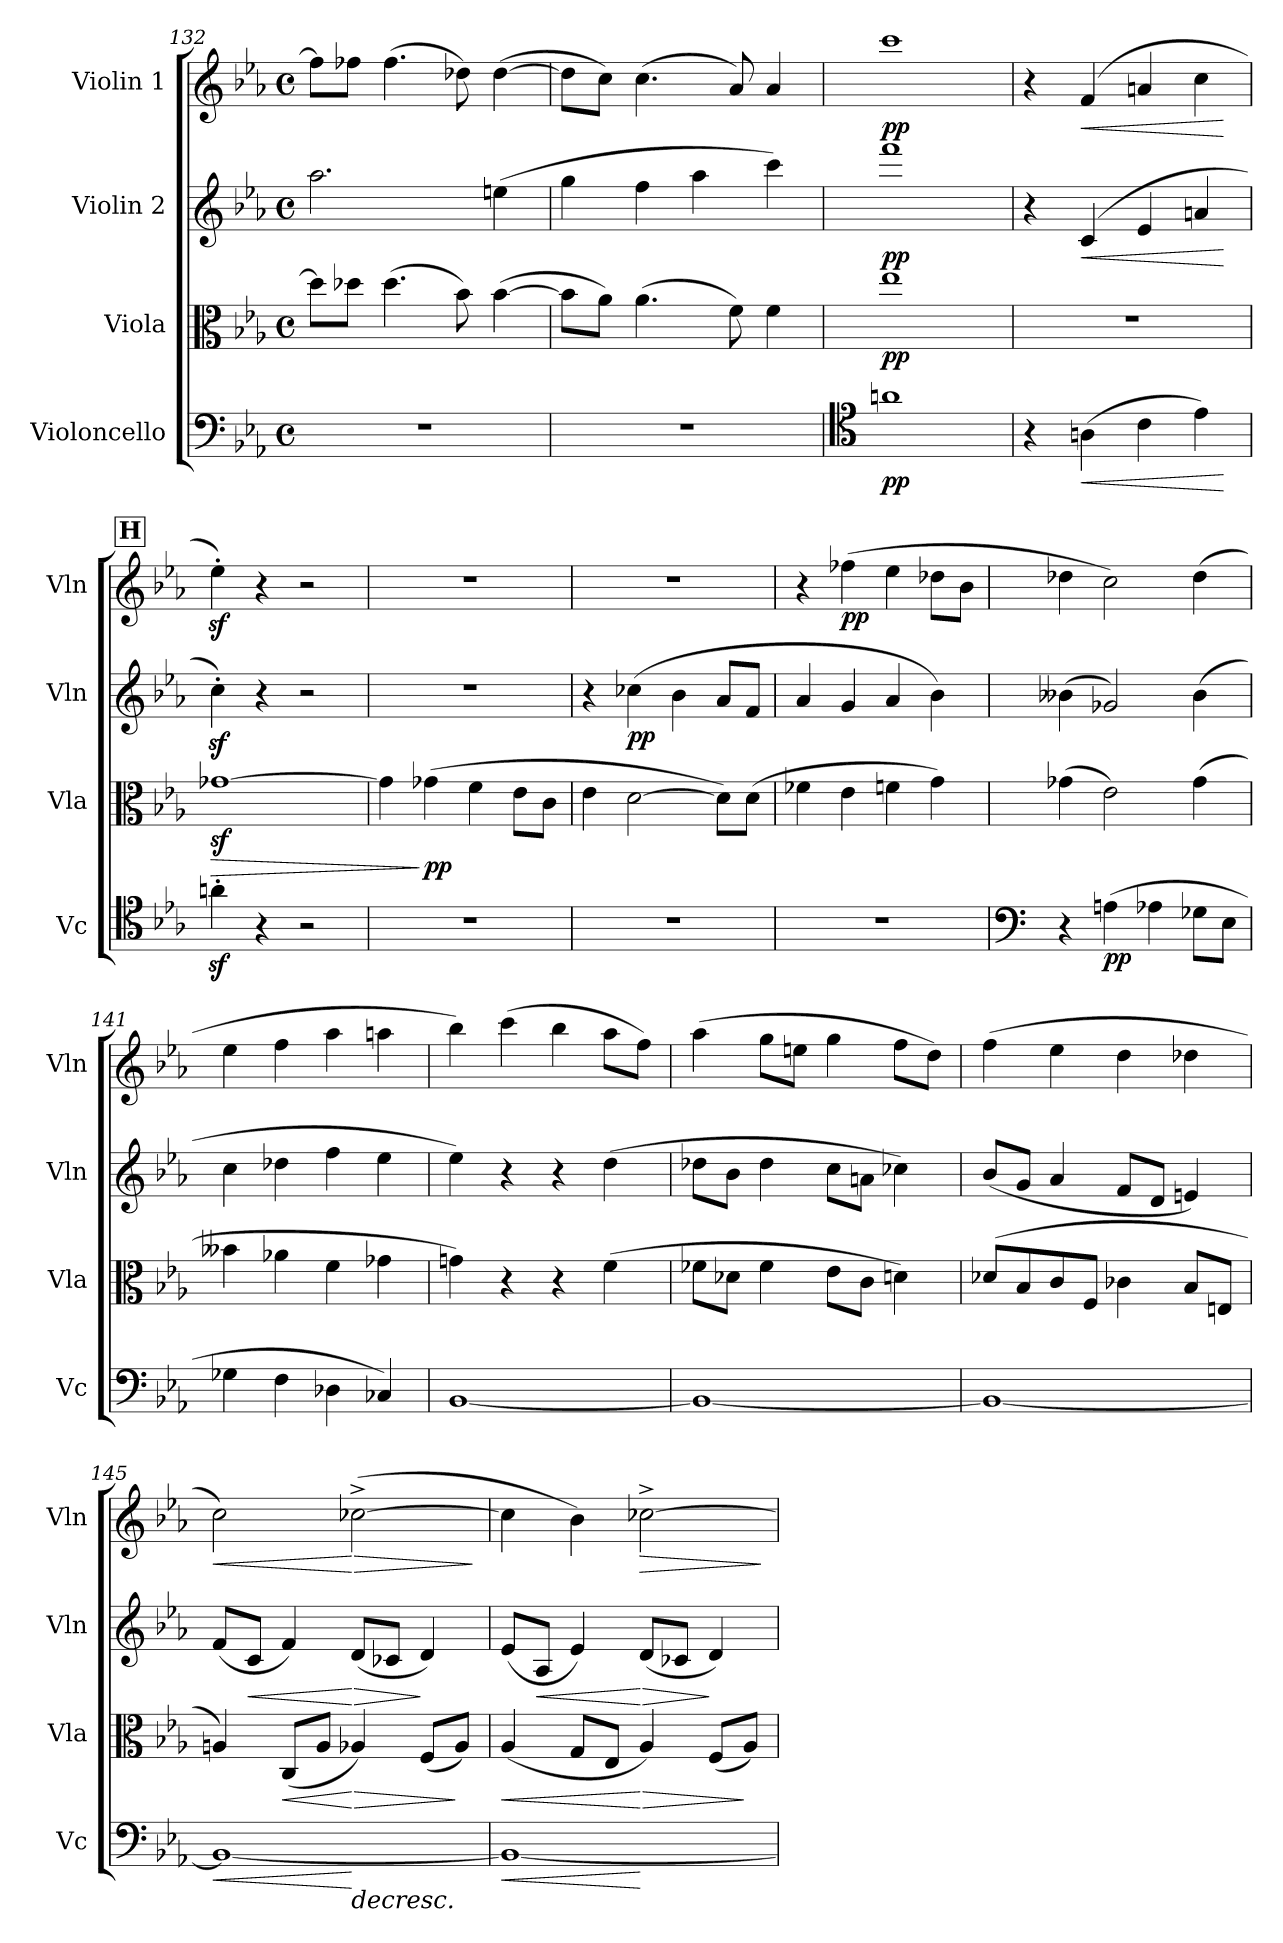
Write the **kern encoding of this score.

**kern	**dynam	**kern	**dynam	**kern	**dynam	**kern	**dynam
*part4	*part4	*part3	*part3	*part2	*part2	*part1	*part1
*staff4	*staff4	*staff3	*staff3	*staff2	*staff2	*staff1	*staff1
*I"Violoncello	*	*I"Viola	*	*I"Violin 2	*	*I"Violin 1	*
*I'Vc	*	*I'Vla	*	*I'Vln	*	*I'Vln	*
*clefF4	*	*clefC3	*	*clefG2	*	*clefG2	*
*k[b-e-a-]	*	*k[b-e-a-]	*	*k[b-e-a-]	*	*k[b-e-a-]	*
*M4/4	*	*M4/4	*	*M4/4	*	*M4/4	*
*met(c)	*	*met(c)	*	*met(c)	*	*met(c)	*
=132	=132	=132	=132	=132	=132	=132	=132
1r	.	8dd\L]	.	2.aa-\	.	8ff\L]	.
.	.	8dd-X\J	.	.	.	8ff-X\J	.
.	.	(4.dd-\	.	.	.	(4.ff-\	.
.	.	8b-\)	.	.	.	8dd-X\)	.
.	.	([4b-\	.	(4een\	.	([>4dd-\	.
!!LO:LB:g=z
=133	=133	=133	=133	=133	=133	=133	=133
1r	.	8b-\L]	.	4gg\	.	8dd-\L]	.
.	.	8a-\J)	.	.	.	8cc\J)	.
.	.	(4.a-\	.	4ff\	.	(4.cc\	.
.	.	.	.	4aa-\	.	.	.
.	.	8f\)	.	.	.	8a-/)	.
.	.	4f\	.	4ccc\)	.	4a-/	.
=134	=134	=134	=134	=134	=134	=134	=134
*clefC4	*	*	*	*	*	*	*
!	!LO:DY:b	!	!LO:DY:b	!	!LO:DY:b	!	!LO:DY:b
1an	pp	1ee-	pp	1fff	pp	1ccc	pp
=135	=135	=135	=135	=135	=135	=135	=135
4r	.	1r	.	4r	.	4r	.
!	!LO:HP:b	!	!	!	!LO:HP:b	!	!LO:HP:b
(4An\	<	.	.	(4c/	<	(4f/	<
4c\	.	.	.	4e-/	.	4an/	.
4e-\)	.	.	.	4an/	.	4cc\	.
.	[	.	.	.	[	.	[
!!LO:REH:place=s1:a:B:cj:fs=14:t=H
=136	=136	=136	=136	=136	=136	=136	=136
!	!	!	!LO:HP:b	!	!	!	!
4anz<'\	.	[>1g-Xz<	>	4ccz<'\)	.	4ee-z<'\)	.
4r	.	.	.	4r	.	4r	.
2r	.	.	.	2r	.	2r	.
=137	=137	=137	=137	=137	=137	=137	=137
1r	.	4g-\]	.	1r	.	1r	.
!	!	!	!LO:DY:n=1:b	!	!	!	!
.	.	(4g-X\	] pp	.	.	.	.
.	.	4f\	.	.	.	.	.
.	.	8e-\L	.	.	.	.	.
.	.	8c\J	.	.	.	.	.
=138	=138	=138	=138	=138	=138	=138	=138
1r	.	4e-\	.	4r	.	1r	.
!	!	!	!	!	!LO:DY:b	!	!
.	.	[>2d\	.	(4cc-X\	pp	.	.
.	.	.	.	4b-\	.	.	.
.	.	8d\L])	.	8a-/L	.	.	.
.	.	(8d\J	.	8f/J	.	.	.
=139	=139	=139	=139	=139	=139	=139	=139
1r	.	4f-X\	.	4a-/	.	4r	.
!	!	!	!	!	!	!	!LO:DY:b
.	.	4e-\	.	4g/	.	(4ff-X\	pp
.	.	4fn\	.	4a-/	.	4ee-\	.
.	.	4g\)	.	4b-\)	.	8dd-X\L	.
.	.	.	.	.	.	8b-\J	.
=140	=140	=140	=140	=140	=140	=140	=140
*clefF4	*	*	*	*	*	*	*
4r	.	(4g-X\	.	(4b--X\	.	4dd-X\	.
!	!LO:DY:b	!	!	!	!	!	!
(4An\	pp	2e-\)	.	2g-X/)	.	2cc\)	.
4A-X\	.	.	.	.	.	.	.
8G-X\L	.	(4g-\	.	(4b--\	.	(4dd-\	.
8E-\J	.	.	.	.	.	.	.
!!LO:LB:g=z
=141	=141	=141	=141	=141	=141	=141	=141
4G-X\	.	4b--X\	.	4cc\	.	4ee-\	.
4F\	.	4a-X\	.	4dd-X\	.	4ff\	.
4D-X\	.	4f\	.	4ff\	.	4aa-\	.
4C-X/)	.	4g-X\	.	4ee-\	.	4aan\	.
=142	=142	=142	=142	=142	=142	=142	=142
[<1BB-	.	4gn\)	.	4ee-\)	.	4bb-\)	.
.	.	4r	.	4r	.	(4ccc\	.
.	.	4r	.	4r	.	4bb-\	.
.	.	(4f\	.	(4dd\	.	8aa-\L	.
.	.	.	.	.	.	8ff\J)	.
=143	=143	=143	=143	=143	=143	=143	=143
1BB-_	.	8f-X\L	.	8dd-X\L	.	(4aa-\	.
.	.	8d-X\J	.	8b-\J	.	.	.
.	.	4f-\	.	4dd-\	.	8gg\L	.
.	.	.	.	.	.	8een\J	.
.	.	8e-\L	.	8cc\L	.	4gg\	.
.	.	8c\J	.	8an\J	.	.	.
.	.	4dn\)	.	4cc-X\)	.	8ff\L	.
.	.	.	.	.	.	8dd\J)	.
=144	=144	=144	=144	=144	=144	=144	=144
1BB-_	.	(8d-X/L	.	(8b-/L	.	(4ff\	.
.	.	8B-/	.	8g/J	.	.	.
.	.	8c/	.	4a-/	.	4ee-\	.
.	.	8F/J	.	.	.	.	.
.	.	4c-X\	.	8f/L	.	4dd\	.
.	.	.	.	8d/J	.	.	.
.	.	8B-/L	.	4en/)	.	4dd-X\	.
.	.	8En/J	.	.	.	.	.
=145	=145	=145	=145	=145	=145	=145	=145
!	!LO:HP:b	!	!	!	!	!	!LO:HP:b
*^	*	*	*	*	*	*	*
1BB-_	4ryy	<	4An/)	.	(8f/L	.	2cc\)	<
!	!	!	!	!	!	!LO:HP:b	!	!
.	.	.	.	.	8c/J	<	.	.
!	!	!	!	!LO:HP:b	!	!	!	!
.	4ryy	.	(8C/L	<	4f/)	.	.	.
.	.	.	8A/J	.	.	.	.	.
!	!	!LO:HP:n=1:b	!	!LO:HP:n=1:b	!	!LO:HP:n=1:b	!	!LO:HP:n=1:b
.	4ryy	[ >	4A-X/)	[ >	(8d/L	[ >	([>2cc-X^\	[ >
.	.	.	.	.	8c-X/J	.	.	.
.	4ryy	.	(8F/L	.	4d/)	]	.	.
.	.	.	8A-/J)	]	.	.	.	.
*v	*v	*	*	*	*	*	*	*
.	.	.	.	.	.	.	]
!!LO:LB:g=z
=146	=146	=146	=146	=146	=146	=146	=146
!	!LO:HP:b	!	!LO:HP:b	!	!	!	!
*^	*	*	*	*	*	*	*
1BB-_	4ryy	<	(4A-/	<	(8e-/L	.	4cc-\]	.
!	!	!	!	!	!	!LO:HP:b	!	!
.	.	.	.	.	8A-/J	<	.	.
.	4ryy	.	8G/L	.	4e-/)	.	4b-\)	.
.	.	.	8E-/J	.	.	.	.	.
!	!	!	!	!LO:HP:n=1:b	!	!LO:HP:n=1:b	!	!LO:HP:b
.	4ryy	[	4A-/)	[ >	(8d/L	[ >	[>2cc-X^\	>
.	.	.	.	.	8c-X/J	.	.	.
.	4ryy	.	(8F/L	.	4d/)	]	.	.
.	.	.	8A-/J)	]	.	.	.	.
*v	*v	*	*	*	*	*	*	*
.	]	.	.	.	.	.	]
=	=	=	=	=	=	=	=
*-	*-	*-	*-	*-	*-	*-	*-
